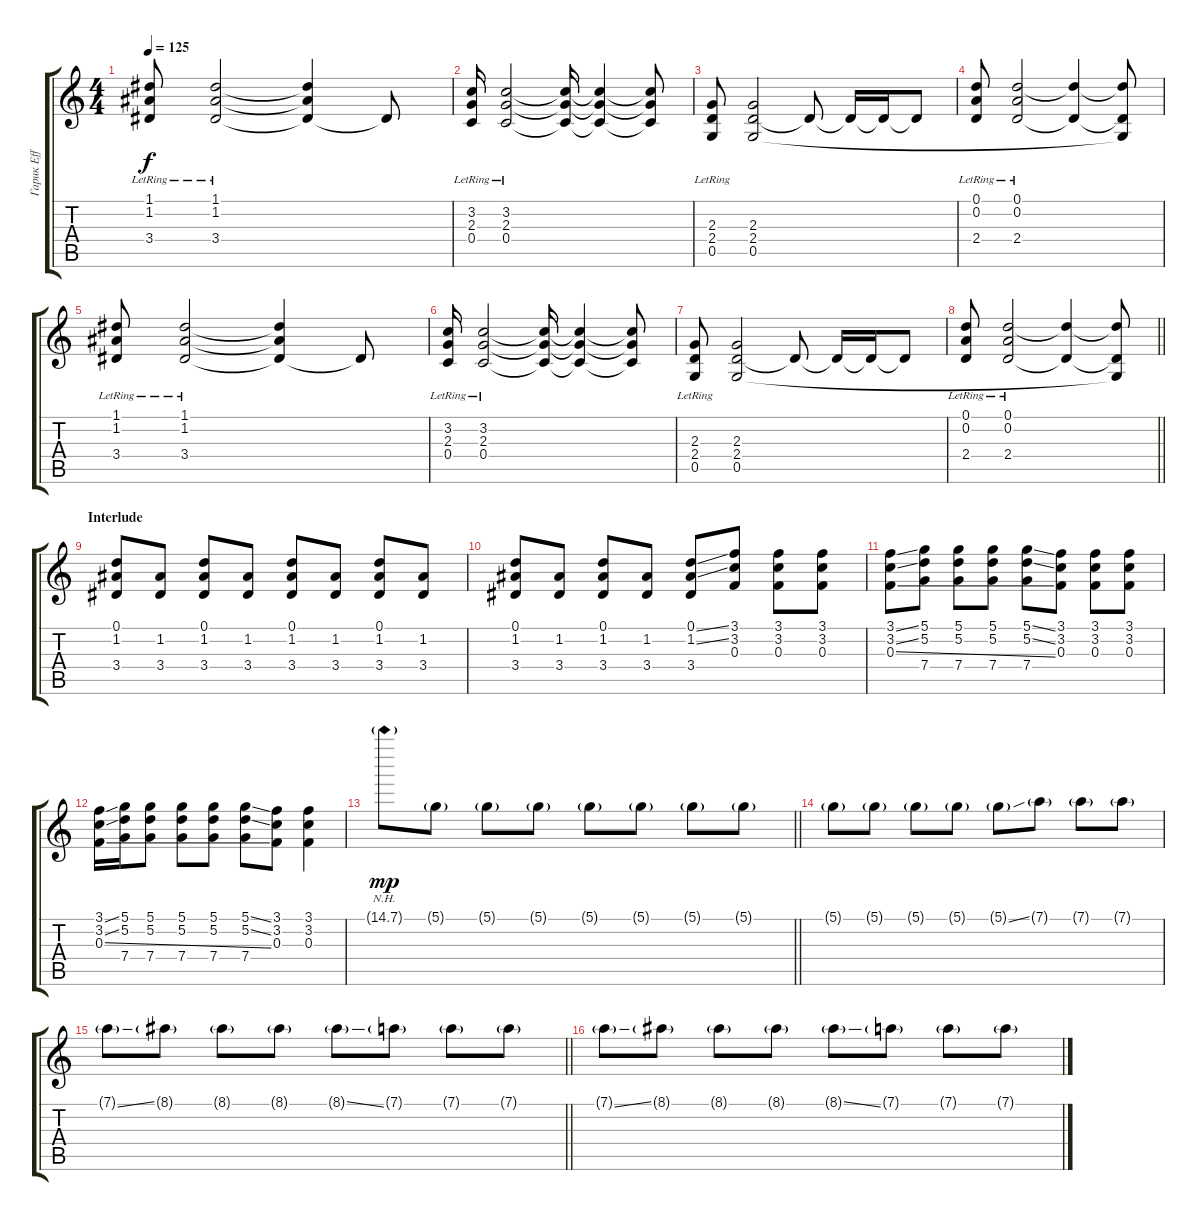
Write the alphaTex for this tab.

\track ("Гарик Eff" "Гарик Eff") {instrument overdrivenguitar}
\staff {score tabs}
\tuning (D4 A3 F3 C3 G2 C2) {hide}
\ts (4 4)
\tempo 125
\clef g2
\ks c
(1.1 1.2 3.4{lr}).8{dy f} (1.1 1.2 3.4{lr}).2 (1.1{t} 1.2{t} 3.4{t}).4 3.4{t}.8 |
(3.2 2.3 0.4{lr}).16 (3.2 2.3 0.4{lr}).2 (3.2{t} 2.3{t} 0.4{t}).16 (3.2{t} 2.3{t} 0.4{t}).4 (3.2{t} 2.3{t} 0.4{t}).8 |
(2.3 2.4{lr} 0.5).8 (2.3 2.4 0.5).2 2.4{t}.8 2.4{t}.16 2.4{t}.16 2.4{t}.8 |
(0.1 0.2 2.4{lr}).8 (0.1 0.2 2.4{lr}).2 (0.1{t} 2.4{t}).4 (0.1{t} 2.4{t} 0.5{t}).8 |
(1.1 1.2 3.4{lr}).8 (1.1 1.2 3.4{lr}).2 (1.1{t} 1.2{t} 3.4{t}).4 3.4{t}.8 |
(3.2 2.3 0.4{lr}).16 (3.2 2.3 0.4{lr}).2 (3.2{t} 2.3{t} 0.4{t}).16 (3.2{t} 2.3{t} 0.4{t}).4 (3.2{t} 2.3{t} 0.4{t}).8 |
(2.3 2.4{lr} 0.5).8 (2.3 2.4 0.5).2 2.4{t}.8 2.4{t}.16 2.4{t}.16 2.4{t}.8 |
\barLineRight lightlight
(0.1 0.2 2.4{lr}).8 (0.1 0.2 2.4{lr}).2 (0.1{t} 2.4{t}).4 (0.1{t} 2.4{t} 0.5{t}).8 |
\section ("" "Interlude")
(0.1 1.2 3.4).8{instrument acousticguitarsteel} (1.2 3.4).8 (0.1 1.2 3.4).8 (1.2 3.4).8 (0.1 1.2 3.4).8 (1.2 3.4).8 (0.1 1.2 3.4).8 (1.2 3.4).8 |
(0.1 1.2 3.4).8 (1.2 3.4).8 (0.1 1.2 3.4).8 (1.2 3.4).8 (0.1{ss} 1.2{ss} 3.4).8 (3.1 3.2 0.3).8 (3.1 3.2 0.3).8 (3.1 3.2 0.3).8 |
(3.1{ss} 3.2{ss} 0.3{ss}).8 (5.1 5.2 7.4).8 (5.1 5.2 7.4).8 (5.1 5.2 7.4).8 (5.1{ss} 5.2{ss} 7.4).8 (3.1 3.2 0.3).8 (3.1 3.2 0.3).8 (3.1 3.2 0.3).8 |
(3.1{ss} 3.2{ss} 0.3{ss}).16 (5.1 5.2 7.4).16 (5.1 5.2 7.4).8 (5.1 5.2 7.4).8 (5.1 5.2 7.4).8 (5.1{ss} 5.2{ss} 7.4).8 (3.1 3.2 0.3).8 (3.1 3.2 0.3).4{instrument overdrivenguitar} |
\barLineRight lightlight
15.1{nh g}.8{dy mp volume 14 instrument overdrivenguitar} 5.1{g}.8 5.1{g}.8 5.1{g}.8 5.1{g}.8 5.1{g}.8 5.1{g}.8 5.1{g}.8 |
5.1{g}.8 5.1{g}.8 5.1{g}.8 5.1{g}.8 5.1{ss g}.8 7.1{g}.8 7.1{g}.8 7.1{g}.8 |
\barLineRight lightlight
7.1{ss g}.8 8.1{g}.8 8.1{g}.8 8.1{g}.8 8.1{ss g}.8 7.1{g}.8 7.1{g}.8 7.1{g}.8 |
7.1{ss g}.8 8.1{g}.8 8.1{g}.8 8.1{g}.8 8.1{ss g}.8 7.1{g}.8 7.1{g}.8 7.1{g}.8
